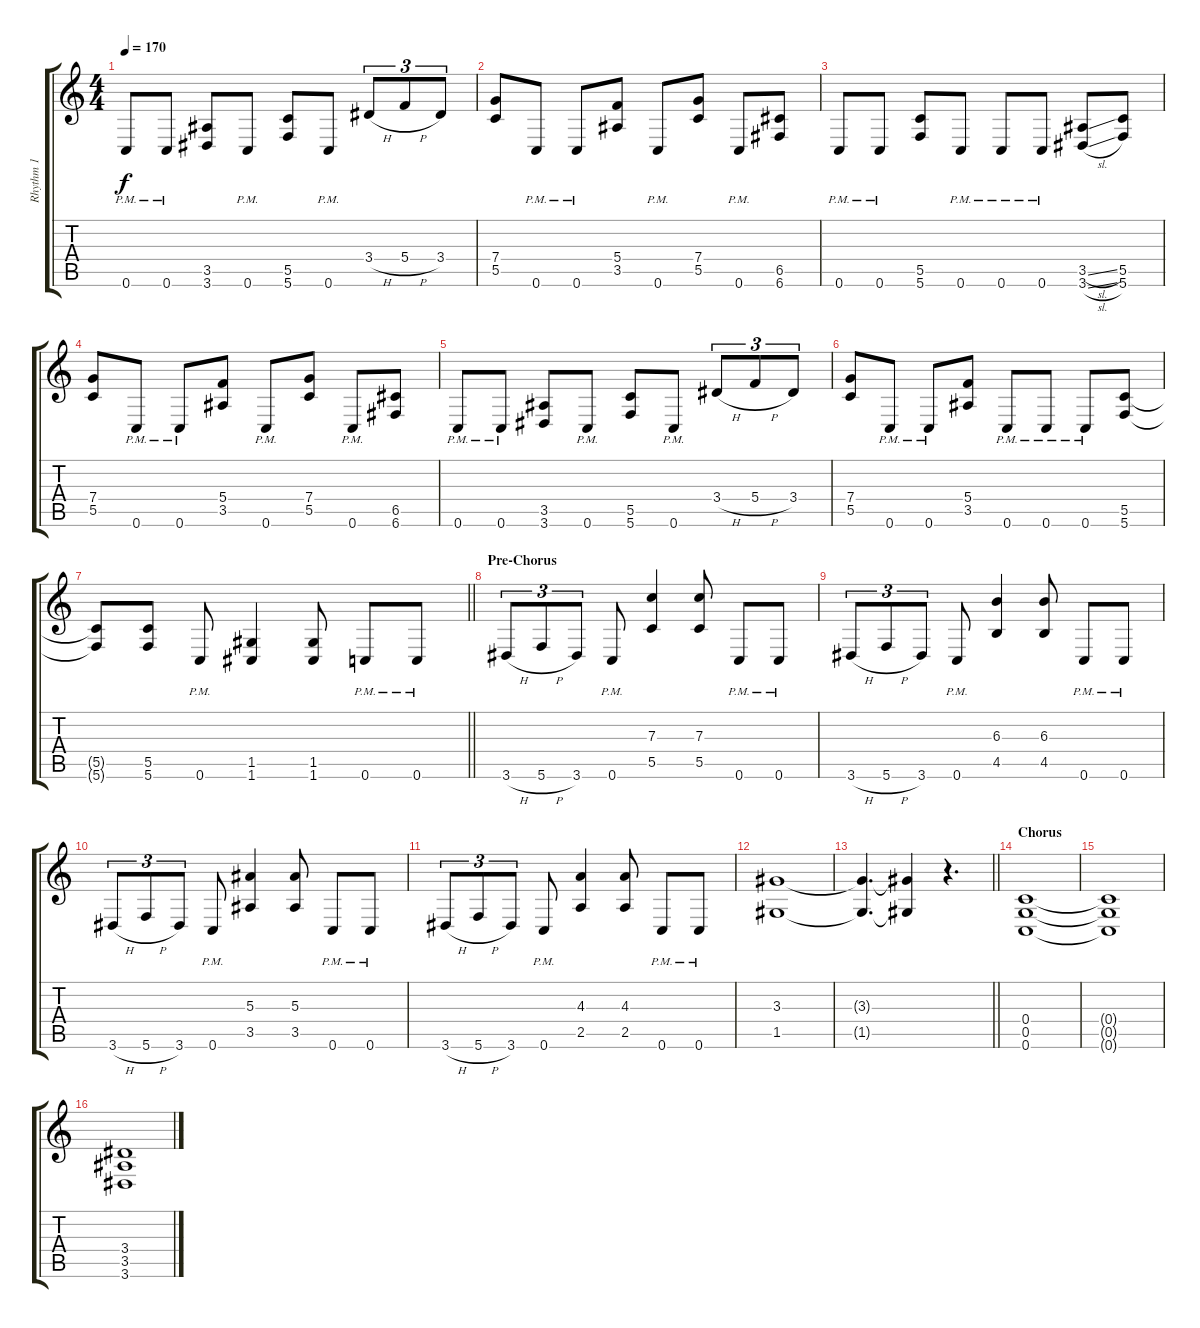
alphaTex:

\track ("Rhythm 1" "Rhythm 1") {instrument distortionguitar}
\staff {score tabs}
\tuning (D4 A3 F3 C3 G2 C2) {hide}
\ts (4 4)
\tempo 170
\clef g2
\ks c
0.6{pm}.8{dy f} 0.6{pm}.8 (3.5 3.6).8 0.6{pm}.8 (5.5 5.6).8 0.6{pm}.8 3.4{h}.8{tu (3 2)} 5.4{h}.8{tu (3 2)} 3.4.8{tu (3 2)} |
(7.4 5.5).8 0.6{pm}.8 0.6{pm}.8 (5.4 3.5).8 0.6{pm}.8 (7.4 5.5).8 0.6{pm}.8 (6.5 6.6).8 |
0.6{pm}.8 0.6{pm}.8 (5.5 5.6).8 0.6{pm}.8 0.6{pm}.8 0.6{pm}.8 (3.5{sl} 3.6{sl}).8 (5.5 5.6).8 |
(7.4 5.5).8 0.6{pm}.8 0.6{pm}.8 (5.4 3.5).8 0.6{pm}.8 (7.4 5.5).8 0.6{pm}.8 (6.5 6.6).8 |
0.6{pm}.8 0.6{pm}.8 (3.5 3.6).8 0.6{pm}.8 (5.5 5.6).8 0.6{pm}.8 3.4{h}.8{tu (3 2)} 5.4{h}.8{tu (3 2)} 3.4.8{tu (3 2)} |
(7.4 5.5).8 0.6{pm}.8 0.6{pm}.8 (5.4 3.5).8 0.6{pm}.8 0.6{pm}.8 0.6{pm}.8 (5.5 5.6).8 |
\barLineRight lightlight
(5.5{t} 5.6{t}).8 (5.5 5.6).8 0.6{pm}.8 (1.5 1.6).4 (1.5 1.6).8 0.6{pm}.8 0.6{pm}.8 |
\section ("" "Pre-Chorus")
3.6{h}.8{tu (3 2)} 5.6{h}.8{tu (3 2)} 3.6.8{tu (3 2)} 0.6{pm}.8 (7.3 5.5).4 (7.3 5.5).8 0.6{pm}.8 0.6{pm}.8 |
3.6{h}.8{tu (3 2)} 5.6{h}.8{tu (3 2)} 3.6.8{tu (3 2)} 0.6{pm}.8 (6.3 4.5).4 (6.3 4.5).8 0.6{pm}.8 0.6{pm}.8 |
3.6{h}.8{tu (3 2)} 5.6{h}.8{tu (3 2)} 3.6.8{tu (3 2)} 0.6{pm}.8 (5.3 3.5).4 (5.3 3.5).8 0.6{pm}.8 0.6{pm}.8 |
3.6{h}.8{tu (3 2)} 5.6{h}.8{tu (3 2)} 3.6.8{tu (3 2)} 0.6{pm}.8 (4.3 2.5).4 (4.3 2.5).8 0.6{pm}.8 0.6{pm}.8 |
(3.3 1.5).1 |
\barLineRight lightlight
(3.3{t} 1.5{t}).4{d} (3.3{t} 1.5{t}).4 r.4{d} |
\section ("" "Chorus")
(0.4 0.5 0.6).1 |
(0.4{t} 0.5{t} 0.6{t}).1 |
(3.4 3.5 3.6).1
